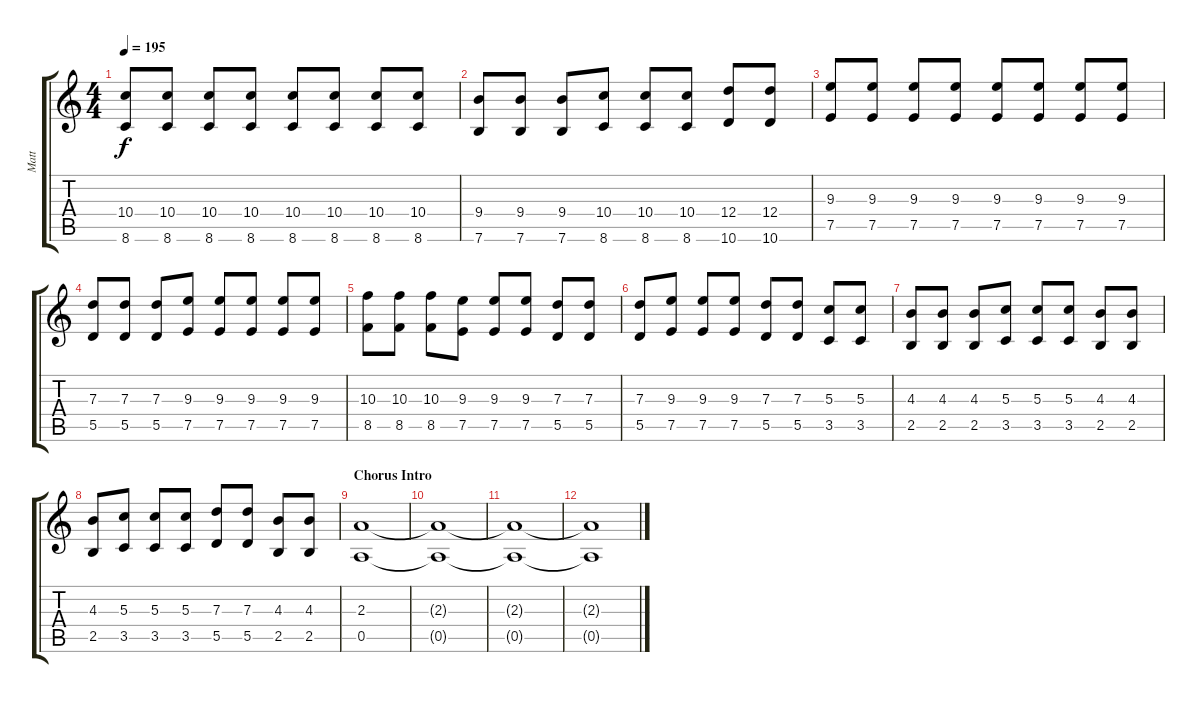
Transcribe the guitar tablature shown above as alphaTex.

\track ("Matt" "Matt") {instrument acousticguitarsteel}
\staff {score tabs}
\tuning (E4 B3 G3 D3 A2 E2) {hide}
\ts (4 4)
\tempo 195
\clef g2
\ks c
(10.4 8.6).8{dy f} (10.4 8.6).8 (10.4 8.6).8 (10.4 8.6).8 (10.4 8.6).8 (10.4 8.6).8 (10.4 8.6).8 (10.4 8.6).8 |
(9.4 7.6).8 (9.4 7.6).8 (9.4 7.6).8 (10.4 8.6).8 (10.4 8.6).8 (10.4 8.6).8 (12.4 10.6).8 (12.4 10.6).8 |
(9.3 7.5).8 (9.3 7.5).8 (9.3 7.5).8 (9.3 7.5).8 (9.3 7.5).8 (9.3 7.5).8 (9.3 7.5).8 (9.3 7.5).8 |
(7.3 5.5).8 (7.3 5.5).8 (7.3 5.5).8 (9.3 7.5).8 (9.3 7.5).8 (9.3 7.5).8 (9.3 7.5).8 (9.3 7.5).8 |
(10.3 8.5).8 (10.3 8.5).8 (10.3 8.5).8 (9.3 7.5).8 (9.3 7.5).8 (9.3 7.5).8 (7.3 5.5).8 (7.3 5.5).8 |
(7.3 5.5).8 (9.3 7.5).8 (9.3 7.5).8 (9.3 7.5).8 (7.3 5.5).8 (7.3 5.5).8 (5.3 3.5).8 (5.3 3.5).8 |
(4.3 2.5).8 (4.3 2.5).8 (4.3 2.5).8 (5.3 3.5).8 (5.3 3.5).8 (5.3 3.5).8 (4.3 2.5).8 (4.3 2.5).8 |
(4.3 2.5).8 (5.3 3.5).8 (5.3 3.5).8 (5.3 3.5).8 (7.3 5.5).8 (7.3 5.5).8 (4.3 2.5).8 (4.3 2.5).8 |
\section ("" "Chorus Intro")
(2.3 0.5).1{volume 3} |
(2.3{t} 0.5{t}).1 |
(2.3{t} 0.5{t}).1 |
(2.3{t} 0.5{t}).1
